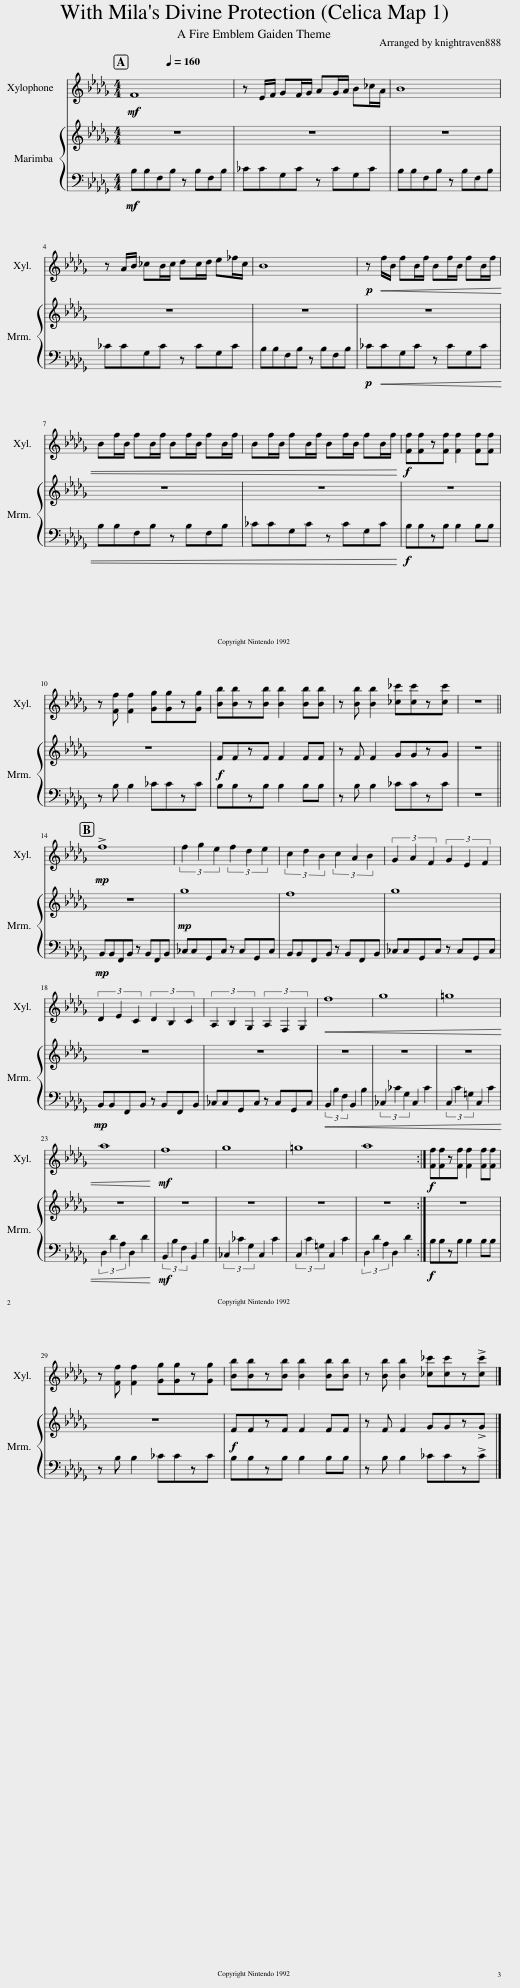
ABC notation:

X:1
%%score 1 { 2 | 3 }
L:1/8
Q:1/4=160
M:4/4
I:linebreak $
K:Db
V:1 treble transpose=12
V:2 treble
V:3 bass
V:1
!mf! F8 | z E/F/ GF/G/ AG/A/ B_c/A/ | B8 |$ z A/B/ _cB/c/ dc/d/ e_f/c/ | B8 | %5
!p! z!<(! f/B/ fB/f/ Bf/B/ fB/f/ |$ Bf/B/ fB/f/ Bf/B/ fB/f/ | Bf/B/ fB/f/ Bf/B/ fB/f/!<)! |!f! [Ff][Ff]z[Ff] [Ff]2 [Ff][Ff] |$ z [Ff] [Ff]2 [Gg][Gg]z[Gg] | %10
 [Bb][Bb]z[Bb] [Bb]2 [Bb][Bb] | z [Bb] [Bb]2 [_c_c'][cc']z[cc'] | z8 ||$!mp! !>!f8 | (3f2 g2 e2 (3f2 d2 e2 | %15
 (3c2 d2 B2 (3c2 A2 B2 | (3G2 A2 F2 (3G2 E2 F2 |$ (3D2 E2 C2 (3D2 B,2 C2 | (3A,2 B,2 G,2 (3A,2 F,2 G,2 |!<(! f8 | %20
 g8 | =g8 |$ a8!<)! |!mf! f8 | g8 | %25
 =g8 | a8 :|!f! [Ff][Ff]z[Ff] [Ff]2 [Ff][Ff] |$ z [Ff] [Ff]2 [Gg][Gg]z[Gg] | [Bb][Bb]z[Bb] [Bb]2 [Bb][Bb] | %30
 z [Bb] [Bb]2 [_c_c'][cc']z!>![cc'] |] %31
V:2
 z8 | z8 | z8 |$ z8 | z8 | %5
 z8 |$ z8 | z8 | z8 |$ z8 | %10
!f! FFzF F2 FF | z F F2 GGzG | z8 ||$ z8 |!mp! g8 | %15
 f8 | g8 |$ z8 | z8 | z8 | %20
 z8 | z8 |$ z8 | z8 | z8 | %25
 z8 | z8 :| z8 |$ z8 |!f! FFzF F2 FF | %30
 z F F2 GGz!>!G |] %31
V:3
!mf! B,B,F,B, z B,F,B, | _CCG,C z CG,C | B,B,F,B, z B,F,B, |$ _CCG,C z CG,C | B,B,F,B, z B,F,B, | %5
!p! _C!<(!CG,C z CG,C |$ B,B,F,B, z B,F,B, | _CCG,C z CG,C!<)! |!f! B,B,zB, B,2 B,B, |$ z B, B,2 _CCzC | %10
 B,B,zB, B,2 B,B, | z B, B,2 _CCzC | z8 ||$!mp! B,,B,,F,,B,, z B,,F,,B,, | _C,C,G,,C, z C,G,,C, | %15
 B,,B,,F,,B,, z B,,F,,B,, | _C,C,G,,C, z C,G,,C, |$!mp! B,,B,,F,,B,, z B,,F,,B,, | _C,C,G,,C, z C,G,,C, |!<(! (3B,,2 B,2 F,2 B,,2 B,2 | %20
 (3_C,2 _C2 G,2 C,2 C2 | (3C,2 C2 =G,2 C,2 C2 |$ (3D,2 D2 A,2 D,2 D2!<)! |!mf! (3B,,2 B,2 F,2 B,,2 B,2 | (3_C,2 _C2 G,2 C,2 C2 | %25
 (3C,2 C2 =G,2 C,2 C2 | (3D,2 D2 A,2 D,2 D2 :|!f! B,B,zB, B,2 B,B, |$ z B, B,2 _CCzC | B,B,zB, B,2 B,B, | %30
 z B, B,2 _CCz!>!C |] %31
